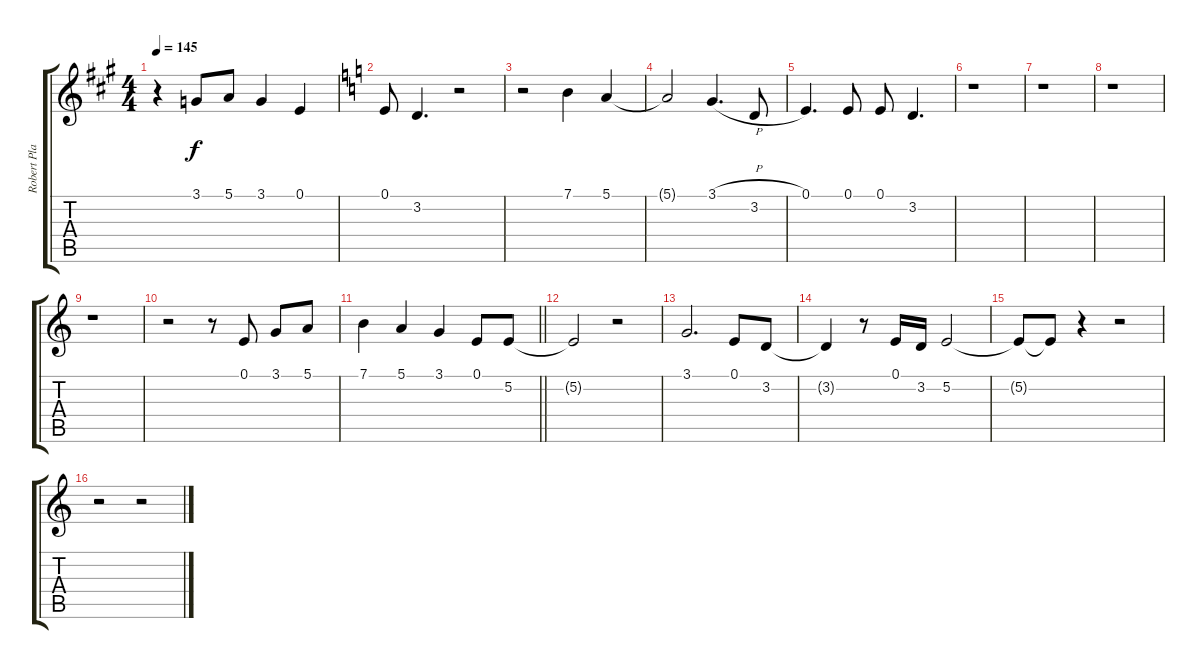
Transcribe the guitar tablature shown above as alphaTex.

\track ("Robert Plant - Vocal" "Robert Pla") {instrument flute}
\staff {score tabs}
\tuning (E4 B3 G3 D3 A2 E2) {hide}
\ts (4 4)
\tempo 145
\clef g2
\ks a
r.4{dy f} 3.1.8 5.1.8 3.1.4 0.1.4 |
\ks c
0.1.8 3.2.4{d} r.2 |
r.2 7.1.4 5.1.4 |
5.1{t}.2 3.1{h}.4{d} 3.2.8 |
0.1.4{d} 0.1.8 0.1.8 3.2.4{d} |
r.1 |
r.1 |
r.1 |
r.1 |
r.2 r.8 0.1.8 3.1.8 5.1.8 |
\barLineRight lightlight
7.1.4 5.1.4 3.1.4 0.1.8 5.2.8 |
5.2{t}.2 r.2 |
3.1.2{d} 0.1.8 3.2.8 |
3.2{t}.4 r.8 0.1.16 3.2.16 5.2.2 |
5.2{t}.8 5.2{t}.8 r.4 r.2 |
r.2 r.2
